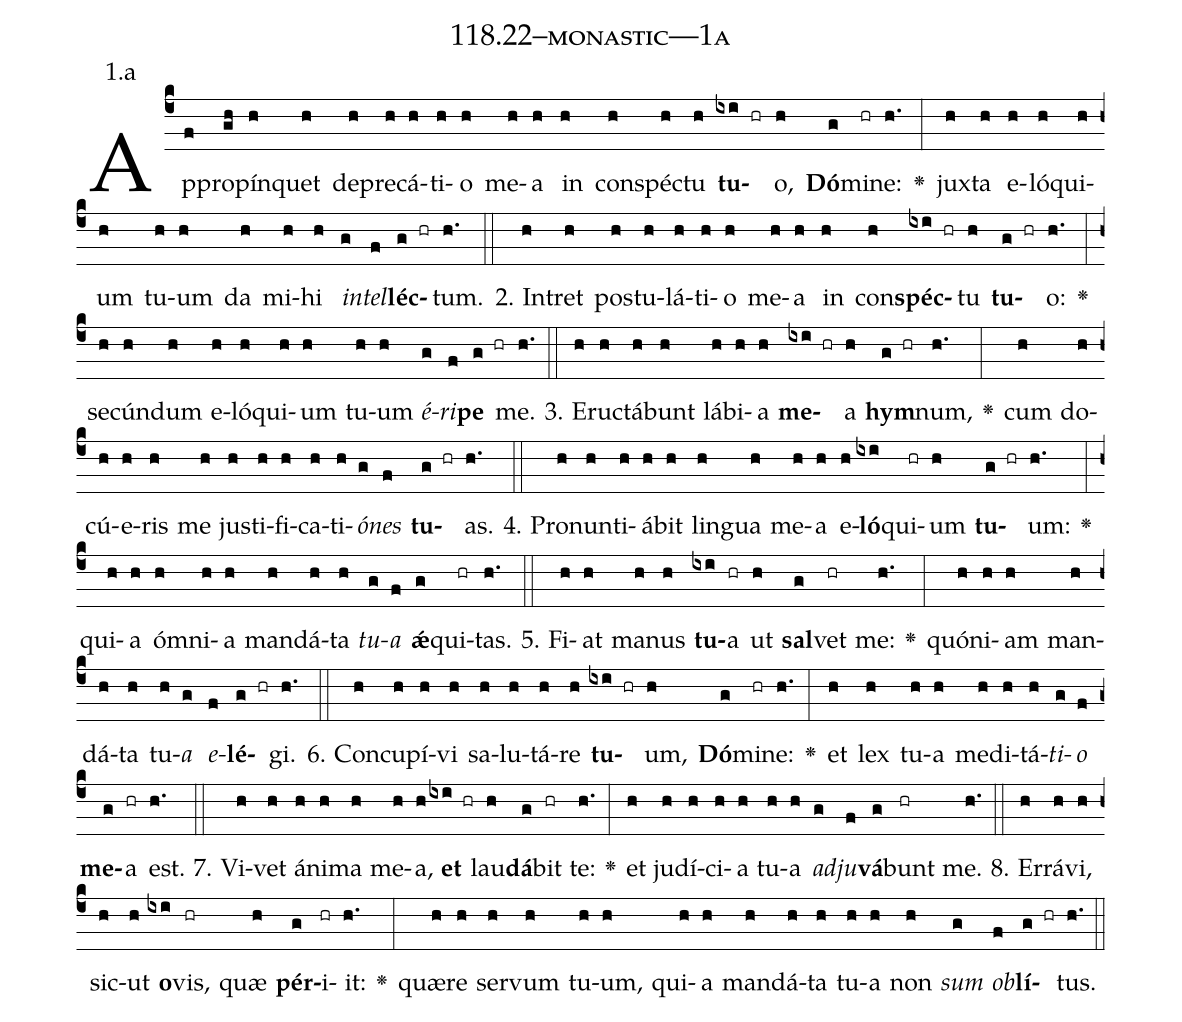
name: 118.22--monastic---1a;
annotation: 1.a;
%%
(c4)Ap(f)pro(gh)pín(h)quet(h) de(h)pre(h)cá(h)ti(h)o(h) me(h)a(h) in(h) con(h)spéc(h)tu(h) <b>tu</b>(ixi hr)o,(h) <b>Dó</b>(g)mi(hr)ne:(h.) <v>\greheightstar</v>(:) jux(h)ta(h) e(h)ló(h)qui(h)um(h) tu(h)um(h) da(h) mi(h)hi(h) <i>in</i>(g)<i>tel</i>(f)<b>léc</b>(g hr)tum.(h.) (::)
2. In(h)tret(h) pos(h)tu(h)lá(h)ti(h)o(h) me(h)a(h) in(h) con(h)<b>spéc</b>(ixi hr)tu(h) <b>tu</b>(g hr)o:(h.) <v>\greheightstar</v>(:) se(h)cún(h)dum(h) e(h)ló(h)qui(h)um(h) tu(h)um(h) <i>é</i>(g)<i>ri</i>(f)<b>pe</b>(g hr) me.(h.) (::)
3. E(h)ruc(h)tá(h)bunt(h) lá(h)bi(h)a(h) <b>me</b>(ixi hr)a(h) <b>hym</b>(g hr)num,(h.) <v>\greheightstar</v>(:) cum(h) do(h)cú(h)e(h)ris(h) me(h) jus(h)ti(h)fi(h)ca(h)ti(h)<i>ó</i>(g)<i>nes</i>(f) <b>tu</b>(g hr)as.(h.) (::)
4. Pro(h)nun(h)ti(h)á(h)bit(h) lin(h)gua(h) me(h)a(h) e(h)<b>ló</b>(ixi)qui(hr)um(h) <b>tu</b>(g hr)um:(h.) <v>\greheightstar</v>(:) qui(h)a(h) óm(h)ni(h)a(h) man(h)dá(h)ta(h) <i>tu</i>(g)<i>a</i>(f) <b>ǽ</b>(g)qui(hr)tas.(h.) (::)
5. Fi(h)at(h) ma(h)nus(h) <b>tu</b>(ixi)a(hr) ut(h) <b>sal</b>(g)vet(hr) me:(h.) <v>\greheightstar</v>(:) quón(h)i(h)am(h) man(h)dá(h)ta(h) tu(h)<i>a</i>(g) <i>e</i>(f)<b>lé</b>(g hr)gi.(h.) (::)
6. Con(h)cu(h)pí(h)vi(h) sa(h)lu(h)tá(h)re(h) <b>tu</b>(ixi hr)um,(h) <b>Dó</b>(g)mi(hr)ne:(h.) <v>\greheightstar</v>(:) et(h) lex(h) tu(h)a(h) me(h)di(h)tá(h)<i>ti</i>(g)<i>o</i>(f) <b>me</b>(g)a(hr) est.(h.) (::)
7. Vi(h)vet(h) á(h)ni(h)ma(h) me(h)a,(h) <b>et</b>(ixi hr) lau(h)<b>dá</b>(g)bit(hr) te:(h.) <v>\greheightstar</v>(:) et(h) ju(h)dí(h)ci(h)a(h) tu(h)a(h) <i>ad</i>(g)<i>ju</i>(f)<b>vá</b>(g)bunt(hr) me.(h.) (::)
8. Er(h)rá(h)vi,(h) sic(h)ut(h) <b>o</b>(ixi)vis,(hr) quæ(h) <b>pér</b>(g)i(hr)it:(h.) <v>\greheightstar</v>(:) quæ(h)re(h) ser(h)vum(h) tu(h)um,(h) qui(h)a(h) man(h)dá(h)ta(h) tu(h)a(h) non(h) <i>sum</i>(g) <i>ob</i>(f)<b>lí</b>(g hr)tus.(h.) (::)
